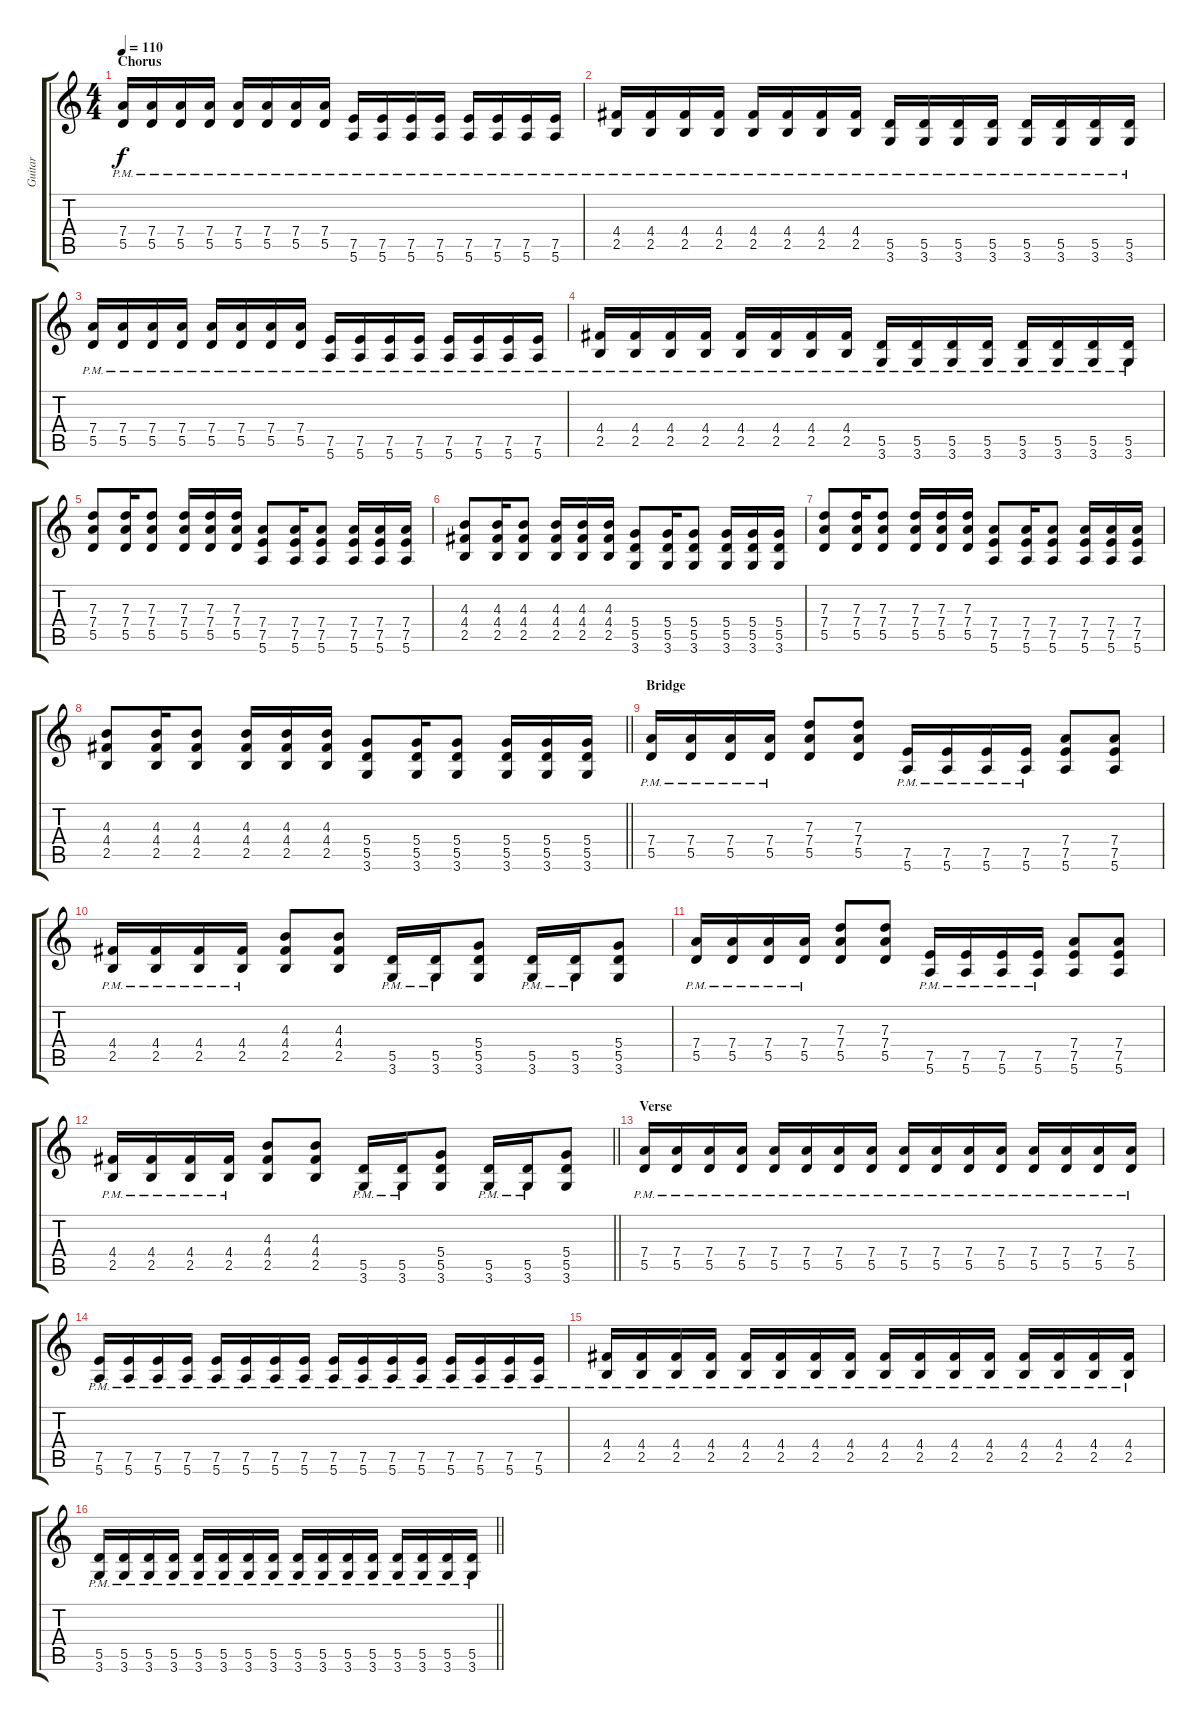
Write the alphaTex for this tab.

\track ("Guitar" "Guitar") {instrument distortionguitar}
\staff {score tabs}
\tuning (E4 B3 G3 D3 A2 E2) {hide}
\ts (4 4)
\section ("" "Chorus")
\tempo 110
\clef g2
\ks c
(7.4{pm} 5.5{pm}).16{dy f} (7.4{pm} 5.5{pm}).16 (7.4{pm} 5.5{pm}).16 (7.4{pm} 5.5{pm}).16 (7.4{pm} 5.5{pm}).16 (7.4{pm} 5.5{pm}).16 (7.4{pm} 5.5{pm}).16 (7.4{pm} 5.5{pm}).16 (7.5{pm} 5.6{pm}).16 (7.5{pm} 5.6{pm}).16 (7.5{pm} 5.6{pm}).16 (7.5{pm} 5.6{pm}).16 (7.5{pm} 5.6{pm}).16 (7.5{pm} 5.6{pm}).16 (7.5{pm} 5.6{pm}).16 (7.5{pm} 5.6{pm}).16 |
(4.4{pm} 2.5{pm}).16 (4.4{pm} 2.5{pm}).16 (4.4{pm} 2.5{pm}).16 (4.4{pm} 2.5{pm}).16 (4.4{pm} 2.5{pm}).16 (4.4{pm} 2.5{pm}).16 (4.4{pm} 2.5{pm}).16 (4.4{pm} 2.5{pm}).16 (5.5{pm} 3.6{pm}).16 (5.5{pm} 3.6{pm}).16 (5.5{pm} 3.6{pm}).16 (5.5{pm} 3.6{pm}).16 (5.5{pm} 3.6{pm}).16 (5.5{pm} 3.6{pm}).16 (5.5{pm} 3.6{pm}).16 (5.5{pm} 3.6{pm}).16 |
(7.4{pm} 5.5{pm}).16 (7.4{pm} 5.5{pm}).16 (7.4{pm} 5.5{pm}).16 (7.4{pm} 5.5{pm}).16 (7.4{pm} 5.5{pm}).16 (7.4{pm} 5.5{pm}).16 (7.4{pm} 5.5{pm}).16 (7.4{pm} 5.5{pm}).16 (7.5{pm} 5.6{pm}).16 (7.5{pm} 5.6{pm}).16 (7.5{pm} 5.6{pm}).16 (7.5{pm} 5.6{pm}).16 (7.5{pm} 5.6{pm}).16 (7.5{pm} 5.6{pm}).16 (7.5{pm} 5.6{pm}).16 (7.5{pm} 5.6{pm}).16 |
(4.4{pm} 2.5{pm}).16 (4.4{pm} 2.5{pm}).16 (4.4{pm} 2.5{pm}).16 (4.4{pm} 2.5{pm}).16 (4.4{pm} 2.5{pm}).16 (4.4{pm} 2.5{pm}).16 (4.4{pm} 2.5{pm}).16 (4.4{pm} 2.5{pm}).16 (5.5{pm} 3.6{pm}).16 (5.5{pm} 3.6{pm}).16 (5.5{pm} 3.6{pm}).16 (5.5{pm} 3.6{pm}).16 (5.5{pm} 3.6{pm}).16 (5.5{pm} 3.6{pm}).16 (5.5{pm} 3.6{pm}).16 (5.5{pm} 3.6{pm}).16 |
(7.3 7.4 5.5).8 (7.3 7.4 5.5).16 (7.3 7.4 5.5).8 (7.3 7.4 5.5).16 (7.3 7.4 5.5).16 (7.3 7.4 5.5).16 (7.4 7.5 5.6).8 (7.4 7.5 5.6).16 (7.4 7.5 5.6).8 (7.4 7.5 5.6).16 (7.4 7.5 5.6).16 (7.4 7.5 5.6).16 |
(4.3 4.4 2.5).8 (4.3 4.4 2.5).16 (4.3 4.4 2.5).8 (4.3 4.4 2.5).16 (4.3 4.4 2.5).16 (4.3 4.4 2.5).16 (5.4 5.5 3.6).8 (5.4 5.5 3.6).16 (5.4 5.5 3.6).8 (5.4 5.5 3.6).16 (5.4 5.5 3.6).16 (5.4 5.5 3.6).16 |
(7.3 7.4 5.5).8 (7.3 7.4 5.5).16 (7.3 7.4 5.5).8 (7.3 7.4 5.5).16 (7.3 7.4 5.5).16 (7.3 7.4 5.5).16 (7.4 7.5 5.6).8 (7.4 7.5 5.6).16 (7.4 7.5 5.6).8 (7.4 7.5 5.6).16 (7.4 7.5 5.6).16 (7.4 7.5 5.6).16 |
\barLineRight lightlight
(4.3 4.4 2.5).8 (4.3 4.4 2.5).16 (4.3 4.4 2.5).8 (4.3 4.4 2.5).16 (4.3 4.4 2.5).16 (4.3 4.4 2.5).16 (5.4 5.5 3.6).8 (5.4 5.5 3.6).16 (5.4 5.5 3.6).8 (5.4 5.5 3.6).16 (5.4 5.5 3.6).16 (5.4 5.5 3.6).16 |
\section ("" "Bridge")
(7.4{pm} 5.5{pm}).16 (7.4{pm} 5.5{pm}).16 (7.4{pm} 5.5{pm}).16 (7.4{pm} 5.5{pm}).16 (7.3 7.4 5.5).8 (7.3 7.4 5.5).8 (7.5{pm} 5.6{pm}).16 (7.5{pm} 5.6{pm}).16 (7.5{pm} 5.6{pm}).16 (7.5{pm} 5.6{pm}).16 (7.4 7.5 5.6).8 (7.4 7.5 5.6).8 |
(4.4{pm} 2.5{pm}).16 (4.4{pm} 2.5{pm}).16 (4.4{pm} 2.5{pm}).16 (4.4{pm} 2.5{pm}).16 (4.3 4.4 2.5).8 (4.3 4.4 2.5).8 (5.5{pm} 3.6{pm}).16 (5.5{pm} 3.6{pm}).16 (5.4 5.5 3.6).8 (5.5{pm} 3.6{pm}).16 (5.5{pm} 3.6{pm}).16 (5.4 5.5 3.6).8 |
(7.4{pm} 5.5{pm}).16 (7.4{pm} 5.5{pm}).16 (7.4{pm} 5.5{pm}).16 (7.4{pm} 5.5{pm}).16 (7.3 7.4 5.5).8 (7.3 7.4 5.5).8 (7.5{pm} 5.6{pm}).16 (7.5{pm} 5.6{pm}).16 (7.5{pm} 5.6{pm}).16 (7.5{pm} 5.6{pm}).16 (7.4 7.5 5.6).8 (7.4 7.5 5.6).8 |
\barLineRight lightlight
(4.4{pm} 2.5{pm}).16 (4.4{pm} 2.5{pm}).16 (4.4{pm} 2.5{pm}).16 (4.4{pm} 2.5{pm}).16 (4.3 4.4 2.5).8 (4.3 4.4 2.5).8 (5.5{pm} 3.6{pm}).16 (5.5{pm} 3.6{pm}).16 (5.4 5.5 3.6).8 (5.5{pm} 3.6{pm}).16 (5.5{pm} 3.6{pm}).16 (5.4 5.5 3.6).8 |
\section ("" "Verse")
(7.4{pm} 5.5{pm}).16 (7.4{pm} 5.5{pm}).16 (7.4{pm} 5.5{pm}).16 (7.4{pm} 5.5{pm}).16 (7.4{pm} 5.5{pm}).16 (7.4{pm} 5.5{pm}).16 (7.4{pm} 5.5{pm}).16 (7.4{pm} 5.5{pm}).16 (7.4{pm} 5.5{pm}).16 (7.4{pm} 5.5{pm}).16 (7.4{pm} 5.5{pm}).16 (7.4{pm} 5.5{pm}).16 (7.4{pm} 5.5{pm}).16 (7.4{pm} 5.5{pm}).16 (7.4{pm} 5.5{pm}).16 (7.4{pm} 5.5{pm}).16 |
(7.5{pm} 5.6{pm}).16 (7.5{pm} 5.6{pm}).16 (7.5{pm} 5.6{pm}).16 (7.5{pm} 5.6{pm}).16 (7.5{pm} 5.6{pm}).16 (7.5{pm} 5.6{pm}).16 (7.5{pm} 5.6{pm}).16 (7.5{pm} 5.6{pm}).16 (7.5{pm} 5.6{pm}).16 (7.5{pm} 5.6{pm}).16 (7.5{pm} 5.6{pm}).16 (7.5{pm} 5.6{pm}).16 (7.5{pm} 5.6{pm}).16 (7.5{pm} 5.6{pm}).16 (7.5{pm} 5.6{pm}).16 (7.5{pm} 5.6{pm}).16 |
(4.4{pm} 2.5{pm}).16 (4.4{pm} 2.5{pm}).16 (4.4{pm} 2.5{pm}).16 (4.4{pm} 2.5{pm}).16 (4.4{pm} 2.5{pm}).16 (4.4{pm} 2.5{pm}).16 (4.4{pm} 2.5{pm}).16 (4.4{pm} 2.5{pm}).16 (4.4{pm} 2.5{pm}).16 (4.4{pm} 2.5{pm}).16 (4.4{pm} 2.5{pm}).16 (4.4{pm} 2.5{pm}).16 (4.4{pm} 2.5{pm}).16 (4.4{pm} 2.5{pm}).16 (4.4{pm} 2.5{pm}).16 (4.4{pm} 2.5{pm}).16 |
\barLineRight lightlight
(5.5{pm} 3.6{pm}).16 (5.5{pm} 3.6{pm}).16 (5.5{pm} 3.6{pm}).16 (5.5{pm} 3.6{pm}).16 (5.5{pm} 3.6{pm}).16 (5.5{pm} 3.6{pm}).16 (5.5{pm} 3.6{pm}).16 (5.5{pm} 3.6{pm}).16 (5.5{pm} 3.6{pm}).16 (5.5{pm} 3.6{pm}).16 (5.5{pm} 3.6{pm}).16 (5.5{pm} 3.6{pm}).16 (5.5{pm} 3.6{pm}).16 (5.5{pm} 3.6{pm}).16 (5.5{pm} 3.6{pm}).16 (5.5{pm} 3.6{pm}).16
